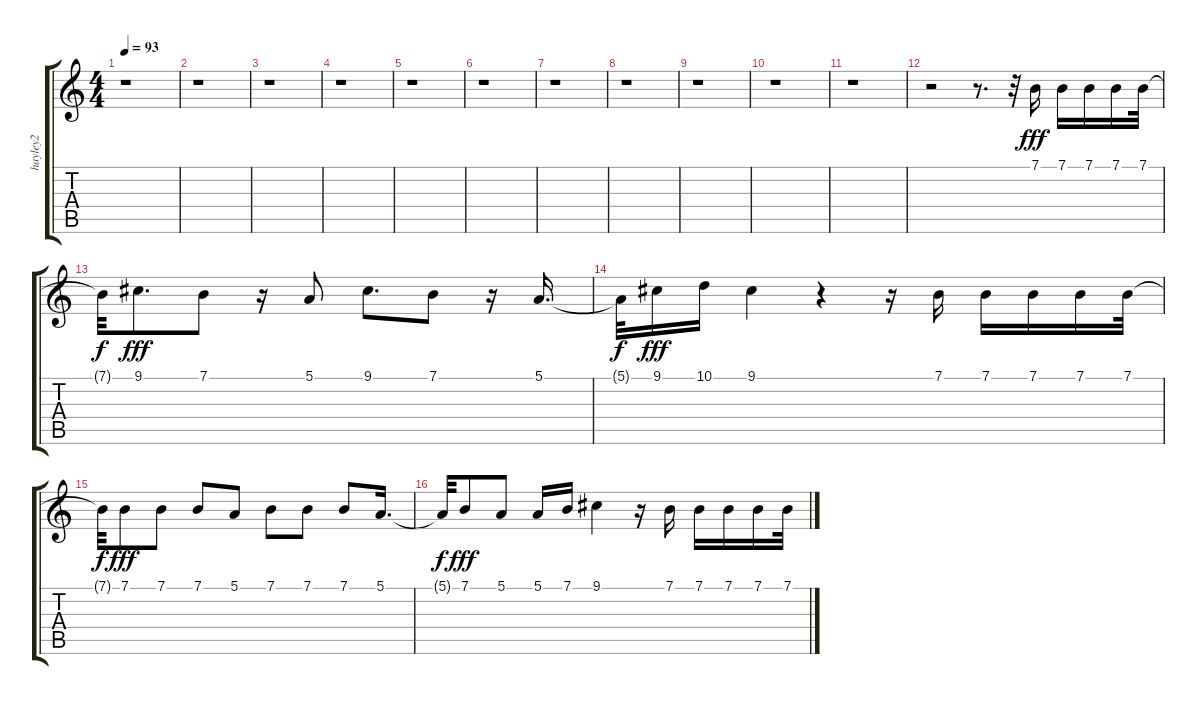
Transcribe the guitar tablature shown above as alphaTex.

\track ("hayley2" "hayley2") {instrument recorder}
\staff {score tabs}
\tuning (E4 B3 G3 D3 A2 E2) {hide}
\ts (4 4)
\tempo 93
\clef g2
\ks c
r.1{dy fff} |
r.1 |
r.1 |
r.1 |
r.1 |
r.1 |
r.1 |
r.1 |
r.1 |
r.1 |
r.1 |
r.2 r.8{d} r.32 7.1.16 7.1.16 7.1.16 7.1.16 7.1.32 |
7.1{t}.32{dy f} 9.1.8{d dy fff} 7.1.8 r.16 5.1.8 9.1.8{d} 7.1.8 r.16 5.1.16{d} |
5.1{t}.32{dy f} 9.1.16{dy fff} 10.1.16 9.1.4 r.4 r.16 7.1.16 7.1.16 7.1.16 7.1.16 7.1.32 |
7.1{t}.32{dy f} 7.1.8{dy fff} 7.1.8 7.1.8 5.1.8 7.1.8 7.1.8 7.1.8 5.1.16{d} |
5.1{t}.32{dy f} 7.1.8{dy fff} 5.1.8 5.1.16 7.1.16 9.1.4 r.16 7.1.16 7.1.16 7.1.16 7.1.16 7.1.32
